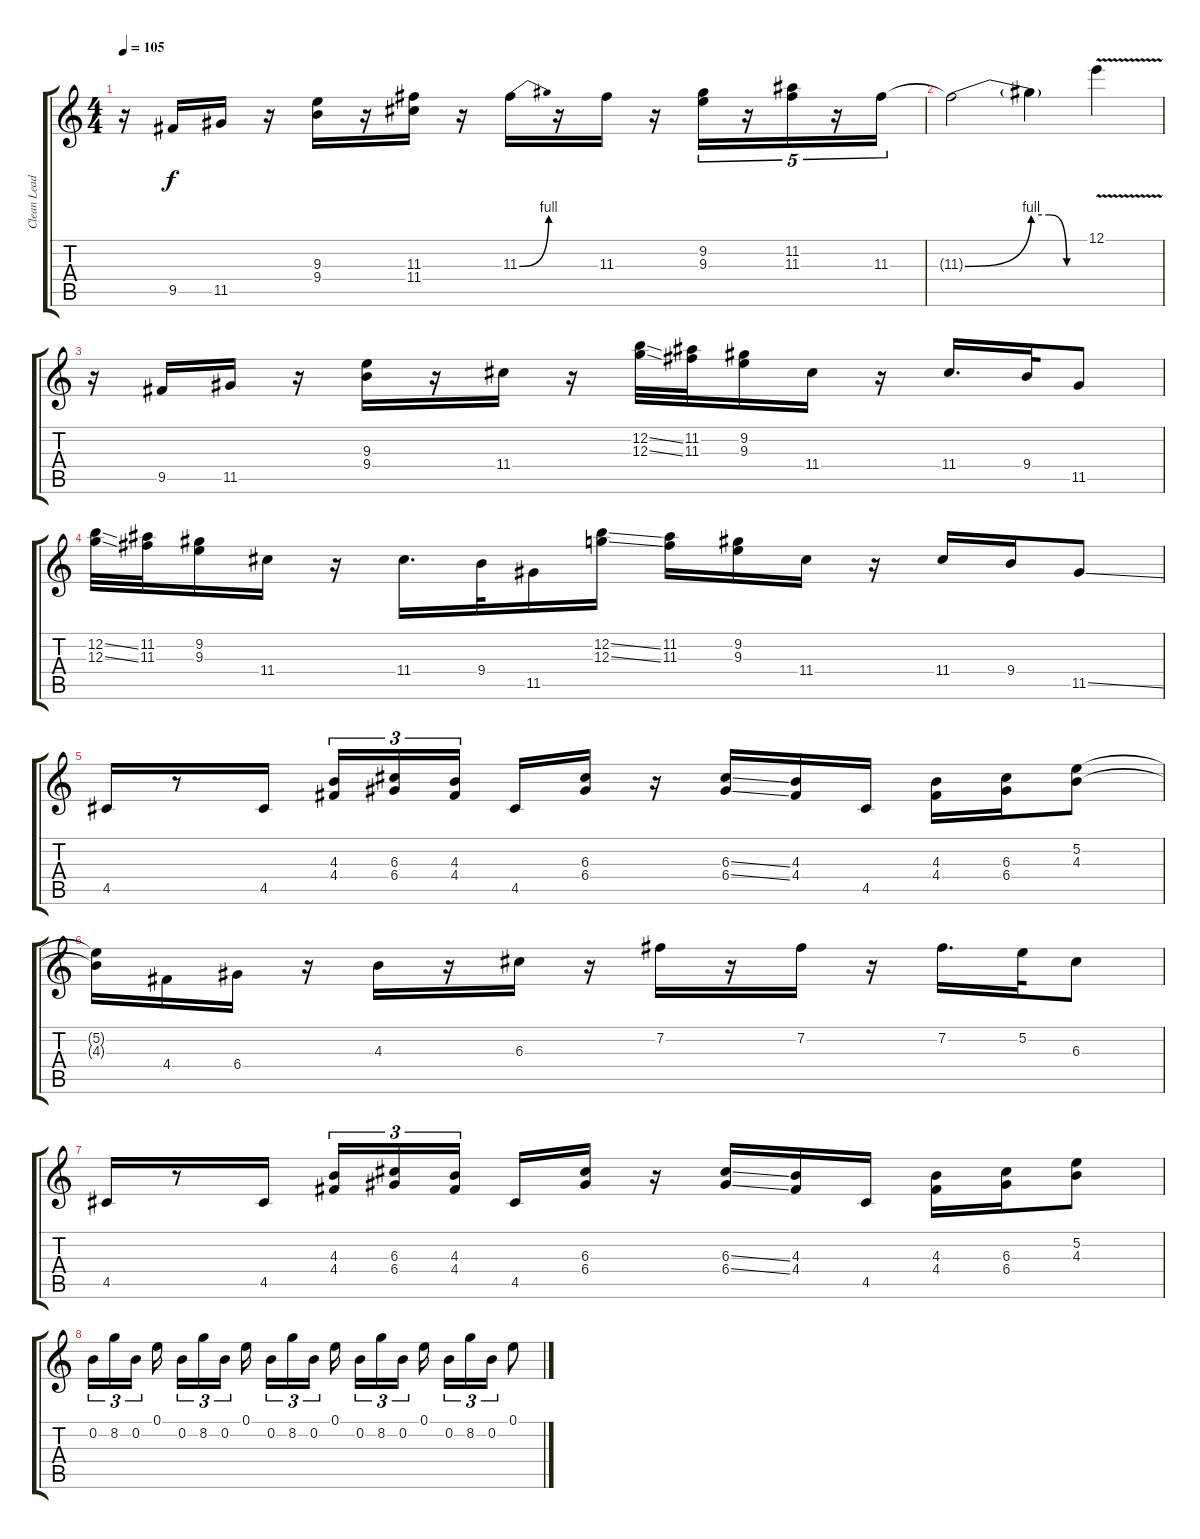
\track ("Clean Lead" "Clean Lead") {instrument electricguitarjazz}
\staff {score tabs}
\tuning (E4 B3 G3 D3 A2 E2) {hide}
\ts (4 4)
\tempo 105
\clef g2
\ks c
r.16{dy f} 9.5.16 11.5.16 r.16 (9.3 9.4).16 r.16 (11.3 11.4).16 r.16 11.3{be (bend 0 0 60 4)}.16 r.16 11.3.16 r.16 (9.2 9.3).16{tu (5 4)} r.16{tu (5 4)} (11.2 11.3).16{tu (5 4)} r.16{tu (5 4)} 11.3.16{tu (5 4)} |
11.3{be (bend 0 0 60 4) t}.2 11.3{be (custom 0 4 20 4 40 0 60 0) t}.4 12.1{v}.4 |
r.16 9.5.16 11.5.16 r.16 (9.3 9.4).16 r.16 11.4.16 r.16 (12.2{ss} 12.3{ss}).32 (11.2 11.3).32 (9.2 9.3).16 11.4.16 r.16 11.4.16{d} 9.4.32 11.5.8 |
(12.2{ss} 12.3{ss}).32 (11.2 11.3).32 (9.2 9.3).16 11.4.16 r.16 11.4.16{d} 9.4.32 11.5.16 (12.2{ss} 12.3{ss}).16 (11.2 11.3).16 (9.2 9.3).16 11.4.16 r.16 11.4.16 9.4.16 11.5{ss}.8 |
4.5.16 r.8 4.5.16 (4.3 4.4).16{tu (3 2)} (6.3 6.4).16{tu (3 2)} (4.3 4.4).16{tu (3 2)} 4.5.16 (6.3 6.4).16 r.16 (6.3{ss} 6.4{ss}).16 (4.3 4.4).16 4.5.16 (4.3 4.4).16 (6.3 6.4).16 (5.2 4.3).8 |
(5.2{t} 4.3{t}).16 4.4.16 6.4.16 r.16 4.3.16 r.16 6.3.16 r.16 7.2.16 r.16 7.2.16 r.16 7.2.16{d} 5.2.32 6.3.8 |
4.5.16 r.8 4.5.16 (4.3 4.4).16{tu (3 2)} (6.3 6.4).16{tu (3 2)} (4.3 4.4).16{tu (3 2)} 4.5.16 (6.3 6.4).16 r.16 (6.3{ss} 6.4{ss}).16 (4.3 4.4).16 4.5.16 (4.3 4.4).16 (6.3 6.4).16 (5.2 4.3).8 |
0.2.16{tu (3 2)} 8.2.16{tu (3 2)} 0.2.16{tu (3 2)} 0.1.16 0.2.16{tu (3 2)} 8.2.16{tu (3 2)} 0.2.16{tu (3 2)} 0.1.16 0.2.16{tu (3 2)} 8.2.16{tu (3 2)} 0.2.16{tu (3 2)} 0.1.16 0.2.16{tu (3 2)} 8.2.16{tu (3 2)} 0.2.16{tu (3 2)} 0.1.16 0.2.16{tu (3 2)} 8.2.16{tu (3 2)} 0.2.16{tu (3 2)} 0.1.8
